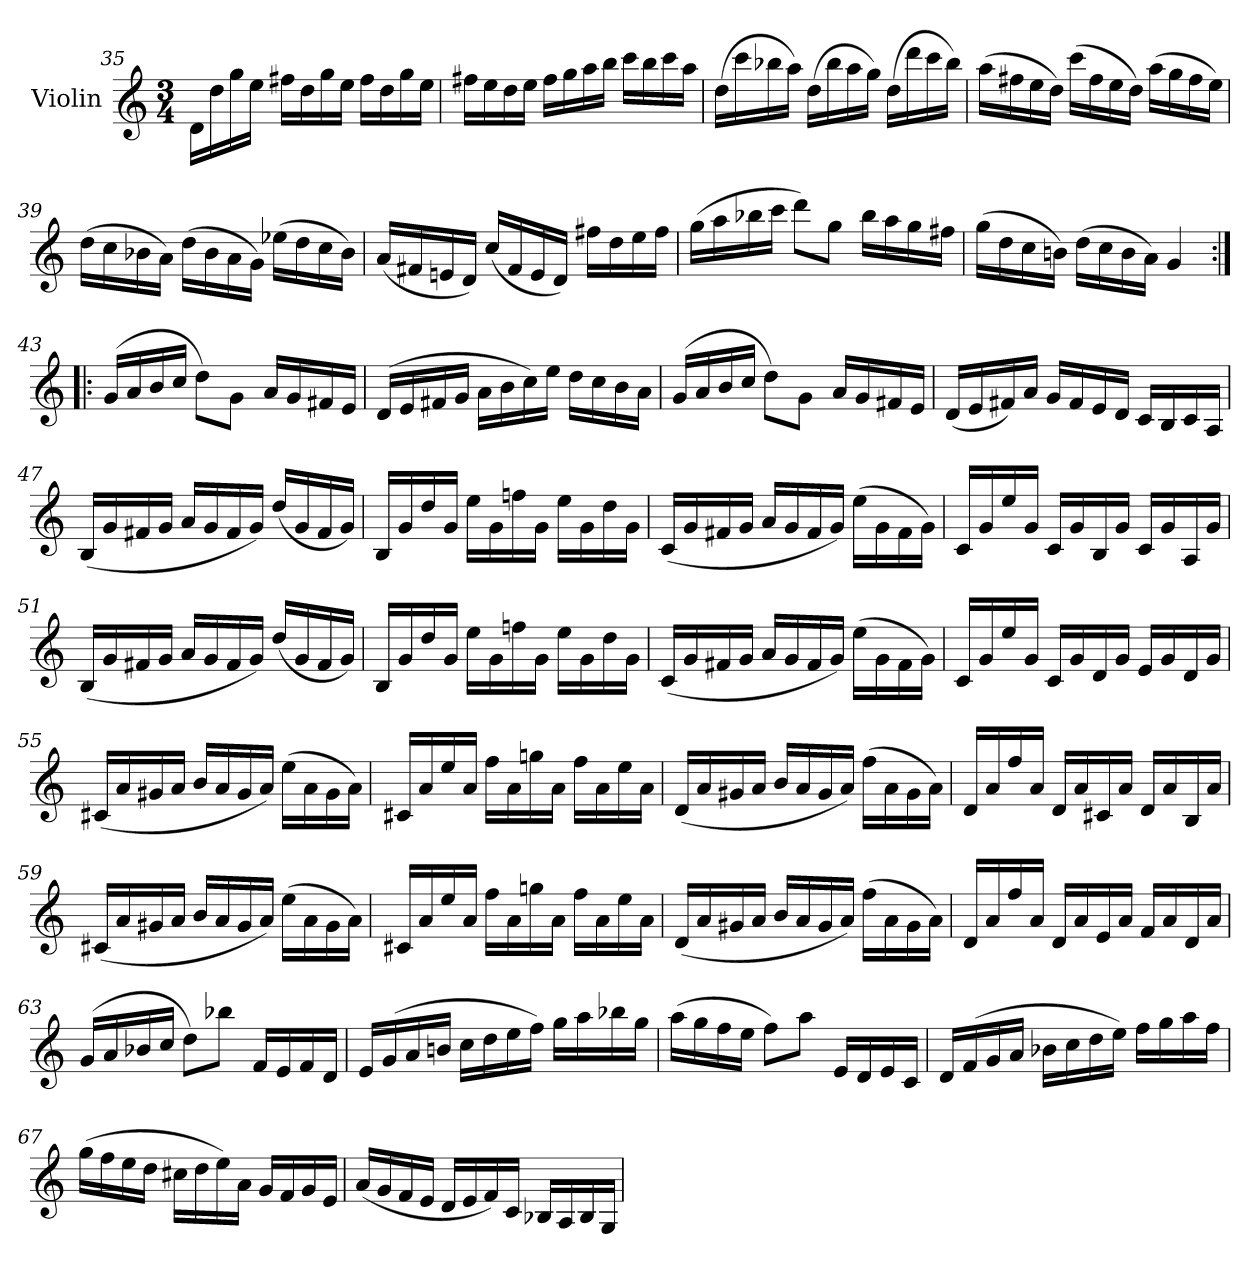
**kern
*part1
*staff1
*I"Violin
*I'Vln.
*clefG2
*k[]
*M3/4
=35
16d\LL
16dd\
16gg\
16ee\JJ
16ff#X\LL
16dd\
16gg\
16ee\JJ
16ff#\LL
16dd\
16gg\
16ee\JJ
=36
16ff#X\LL
16ee\
16dd\
16ee\JJ
16ff#\LL
16gg\
16aa\
16bb\JJ
16ccc\LL
16bb\
16ccc\
16aa\JJ
=37
(>16dd\LL
16ccc\
16bb-X\
16aa\JJ)
(>16dd\LL
16bb-\
16aa\
16gg\JJ)
(>16dd\LL
16ddd\
16ccc\
16bb-\JJ)
=38
(>16aa\LL
16ff#X\
16ee\
16dd\JJ)
(>16ccc\LL
16ff#\
16ee\
16dd\JJ)
(>16aa\LL
16gg\
16ff#\
16ee\JJ)
=39
(>16dd\LL
16cc\
16b-X\
16a\JJ)
(>16dd\LL
16b-\
16a\
16g\JJ)
(>16ee-X\LL
16dd\
16cc\
16b-\JJ)
=40
(<16a/LL
16f#X/
16en/
16d/JJ)
(<16cc/LL
16f#/
16e/
16d/JJ)
16ff#X\LL
16dd\
16ee\
16ff#\JJ
=41
(>16gg\LL
16aa\
16bb-X\
16ccc\JJ
8ddd\L)
8gg\J
16bb-\LL
16aa\
16gg\
16ff#X\JJ
=42
(>16gg\LL
16dd\
16cc\
16bn\JJ)
(>16dd\LL
16cc\
16b\
16a\JJ)
4g/
=43:|!|:
(>16g/LL
16a/
16b/
16cc/JJ
8dd\L)
8g\J
16a/LL
16g/
16f#X/
16e/JJ
=44
(>16d/LL
16e/
16f#X/
16g/JJ
16a\LL
16b\
16cc\)
16ee\JJ
16dd\LL
16cc\
16b\
16a\JJ
=45
(>16g/LL
16a/
16b/
16cc/JJ
8dd\L)
8g\J
16a/LL
16g/
16f#X/
16e/JJ
=46
(<16d/LL
16e/
16f#X/)
16a/JJ
16g/LL
16f#/
16e/
16d/JJ
16c/LL
16B/
16c/
16A/JJ
=47
(<16B/LL
16g/
16f#X/
16g/JJ
16a/LL
16g/
16f#/
16g/JJ)
(<16dd/LL
16g/
16f#/
16g/JJ)
=48
16B/LL
16g/
16dd/
16g/JJ
16ee\LL
16g\
16ffn\
16g\JJ
16ee\LL
16g\
16dd\
16g\JJ
=49
(<16c/LL
16g/
16f#X/
16g/JJ
16a/LL
16g/
16f#/
16g/JJ)
(>16ee\LL
16g\
16f#\
16g\JJ)
=50
16c/LL
16g/
16ee/
16g/JJ
16c/LL
16g/
16B/
16g/JJ
16c/LL
16g/
16A/
16g/JJ
=51
(<16B/LL
16g/
16f#X/
16g/JJ
16a/LL
16g/
16f#/
16g/JJ)
(<16dd/LL
16g/
16f#/
16g/JJ)
=52
16B/LL
16g/
16dd/
16g/JJ
16ee\LL
16g\
16ffn\
16g\JJ
16ee\LL
16g\
16dd\
16g\JJ
=53
(<16c/LL
16g/
16f#X/
16g/JJ
16a/LL
16g/
16f#/
16g/JJ)
(>16ee\LL
16g\
16f#\
16g\JJ)
=54
16c/LL
16g/
16ee/
16g/JJ
16c/LL
16g/
16d/
16g/JJ
16e/LL
16g/
16d/
16g/JJ
=55
(<16c#X/LL
16a/
16g#X/
16a/JJ
16b/LL
16a/
16g#/
16a/JJ)
(>16ee\LL
16a\
16g#\
16a\JJ)
=56
16c#X/LL
16a/
16ee/
16a/JJ
16ff\LL
16a\
16ggn\
16a\JJ
16ff\LL
16a\
16ee\
16a\JJ
=57
(<16d/LL
16a/
16g#X/
16a/JJ
16b/LL
16a/
16g#/
16a/JJ)
(>16ff\LL
16a\
16g#\
16a\JJ)
=58
16d/LL
16a/
16ff/
16a/JJ
16d/LL
16a/
16c#X/
16a/JJ
16d/LL
16a/
16B/
16a/JJ
=59
(<16c#X/LL
16a/
16g#X/
16a/JJ
16b/LL
16a/
16g#/
16a/JJ)
(>16ee\LL
16a\
16g#\
16a\JJ)
=60
16c#X/LL
16a/
16ee/
16a/JJ
16ff\LL
16a\
16ggn\
16a\JJ
16ff\LL
16a\
16ee\
16a\JJ
=61
(<16d/LL
16a/
16g#X/
16a/JJ
16b/LL
16a/
16g#/
16a/JJ)
(>16ff\LL
16a\
16g#\
16a\JJ)
=62
16d/LL
16a/
16ff/
16a/JJ
16d/LL
16a/
16e/
16a/JJ
16f/LL
16a/
16d/
16a/JJ
=63
(<16g/LL
16a/
16b-X/
16cc/JJ
8dd\L)
8bb-X\J
16f/LL
16e/
16f/
16d/JJ
=64
16e/LL
(>16g/
16a/
16bn/JJ
16cc\LL
16dd\
16ee\
16ff\JJ)
16gg\LL
16aa\
16bb-X\
16gg\JJ
=65
(>16aa\LL
16gg\
16ff\
16ee\JJ
8ff\L)
8aa\J
16e/LL
16d/
16e/
16c/JJ
=66
16d/LL
(>16f/
16g/
16a/JJ
16b-X\LL
16cc\
16dd\
16ee\JJ)
16ff\LL
16gg\
16aa\
16ff\JJ
=67
(>16gg\LL
16ff\
16ee\
16dd\JJ
16cc#X\LL
16dd\
16ee\)
16a\JJ
16g/LL
16f/
16g/
16e/JJ
=68
(<16a/LL
16g/
16f/
16e/JJ
16d/LL
16e/
16f/)
16c/JJ
16B-X/LL
16A/
16B-/
16G/JJ
=
*-
